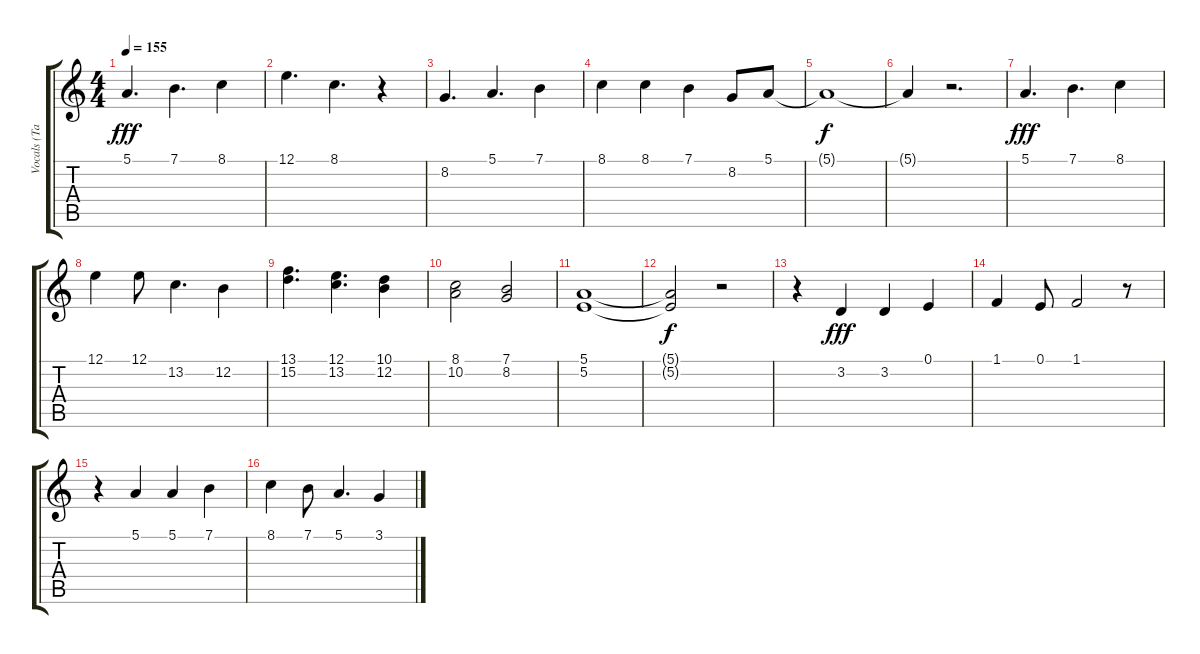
\track ("Vocals (Tarja)" "Vocals (Ta") {instrument lead3calliope}
\staff {score tabs}
\tuning (E4 B3 G3 D3 A2 E2) {hide}
\ts (4 4)
\tempo 155
\clef g2
\ks c
5.1.4{d dy fff} 7.1.4{d} 8.1.4 |
12.1.4{d} 8.1.4{d} r.4 |
8.2.4{d} 5.1.4{d} 7.1.4 |
8.1.4 8.1.4 7.1.4 8.2.8 5.1.8 |
5.1{t}.1{dy f} |
5.1{t}.4 r.2{d} |
5.1.4{d dy fff} 7.1.4{d} 8.1.4 |
12.1.4 12.1.8 13.2.4{d} 12.2.4 |
(13.1 15.2).4{d} (12.1 13.2).4{d} (10.1 12.2).4 |
(8.1 10.2).2 (7.1 8.2).2 |
(5.1 5.2).1 |
(5.1{t} 5.2{t}).2{dy f} r.2 |
r.4 3.2.4{dy fff} 3.2.4 0.1.4 |
1.1.4 0.1.8 1.1.2 r.8 |
r.4 5.1.4 5.1.4 7.1.4 |
8.1.4 7.1.8 5.1.4{d} 3.1.4
